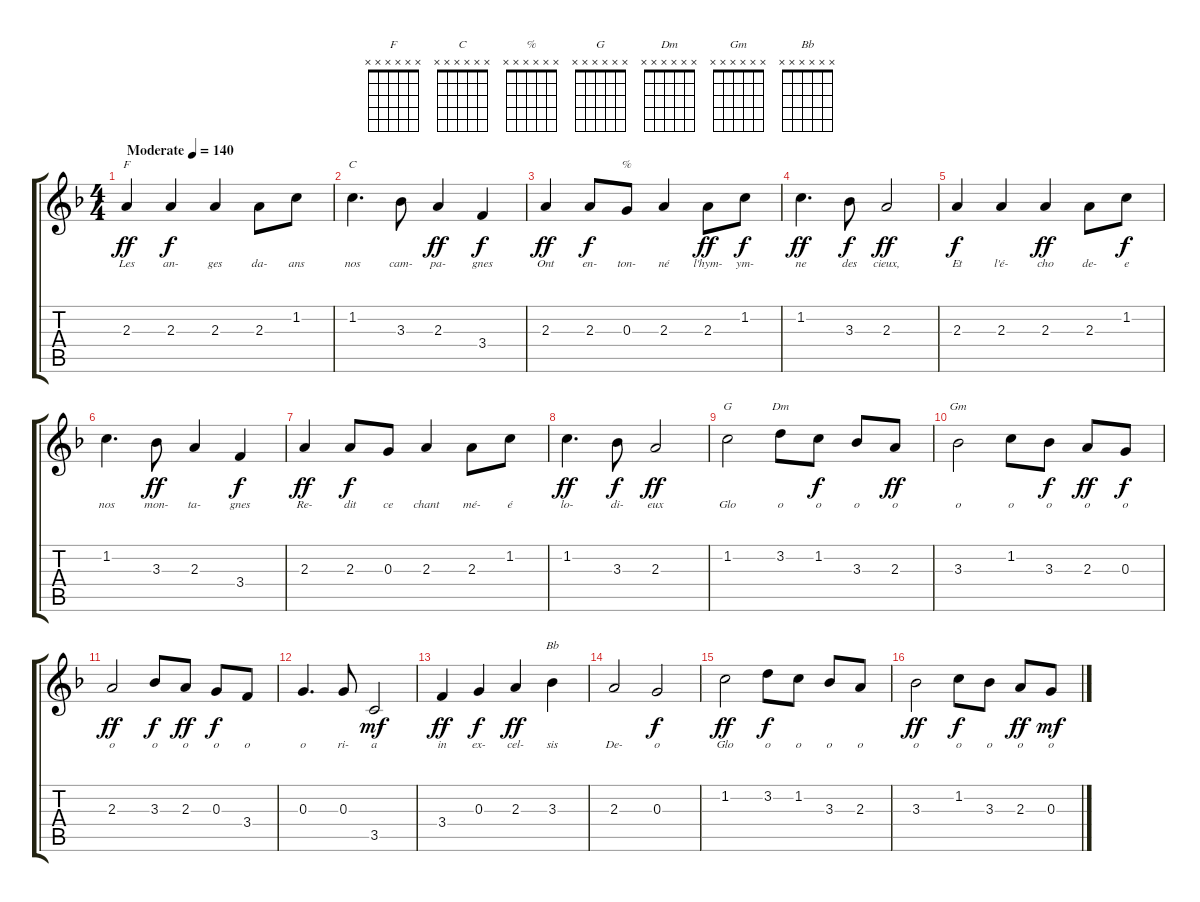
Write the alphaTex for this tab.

\track "" {instrument acousticguitarnylon}
\staff {score tabs}
\tuning (E4 B3 G3 D3 A2 E2) {hide}
\chord ("F" x x x x x x)
\chord ("C" x x x x x x)
\chord ("%" x x x x x x)
\chord ("G" x x x x x x)
\chord ("Dm" x x x x x x)
\chord ("Gm" x x x x x x)
\chord ("Bb" x x x x x x)
\ts (4 4)
\tempo (140 "Moderate")
\clef g2
\ks f
2.3.4{ch "F" lyrics (0 "Les") lyrics (1 "") lyrics (2 "") lyrics (3 "") lyrics (4 "") dy ff instrument acousticguitarnylon} 2.3.4{lyrics (0 "an-") lyrics (1 "") lyrics (2 "") lyrics (3 "") lyrics (4 "") dy f} 2.3.4{lyrics (0 "ges") lyrics (1 "") lyrics (2 "") lyrics (3 "") lyrics (4 "")} 2.3.8{lyrics (0 "da-") lyrics (1 "") lyrics (2 "") lyrics (3 "") lyrics (4 "")} 1.2.8{lyrics (0 "ans") lyrics (1 "") lyrics (2 "") lyrics (3 "") lyrics (4 "")} |
1.2.4{d ch "C" lyrics (0 "nos") lyrics (1 "") lyrics (2 "") lyrics (3 "") lyrics (4 "")} 3.3.8{lyrics (0 "cam-") lyrics (1 "") lyrics (2 "") lyrics (3 "") lyrics (4 "")} 2.3.4{lyrics (0 "pa-") lyrics (1 "") lyrics (2 "") lyrics (3 "") lyrics (4 "") dy ff} 3.4.4{lyrics (0 "gnes") lyrics (1 "") lyrics (2 "") lyrics (3 "") lyrics (4 "") dy f} |
2.3.4{lyrics (0 "Ont") lyrics (1 "") lyrics (2 "") lyrics (3 "") lyrics (4 "") dy ff} 2.3.8{lyrics (0 "en-") lyrics (1 "") lyrics (2 "") lyrics (3 "") lyrics (4 "") dy f} 0.3.8{ch "%" lyrics (0 "ton-") lyrics (1 "") lyrics (2 "") lyrics (3 "") lyrics (4 "")} 2.3.4{lyrics (0 "né") lyrics (1 "") lyrics (2 "") lyrics (3 "") lyrics (4 "")} 2.3.8{lyrics (0 "l'hym-") lyrics (1 "") lyrics (2 "") lyrics (3 "") lyrics (4 "") dy ff} 1.2.8{lyrics (0 "ym-") lyrics (1 "") lyrics (2 "") lyrics (3 "") lyrics (4 "") dy f} |
1.2.4{d lyrics (0 "ne") lyrics (1 "") lyrics (2 "") lyrics (3 "") lyrics (4 "") dy ff} 3.3.8{lyrics (0 "des") lyrics (1 "") lyrics (2 "") lyrics (3 "") lyrics (4 "") dy f} 2.3.2{lyrics (0 "cieux,") lyrics (1 "") lyrics (2 "") lyrics (3 "") lyrics (4 "") dy ff} |
2.3.4{lyrics (0 "Et") lyrics (1 "") lyrics (2 "") lyrics (3 "") lyrics (4 "") dy f} 2.3.4{lyrics (0 "l'é-") lyrics (1 "") lyrics (2 "") lyrics (3 "") lyrics (4 "")} 2.3.4{lyrics (0 "cho") lyrics (1 "") lyrics (2 "") lyrics (3 "") lyrics (4 "") dy ff} 2.3.8{lyrics (0 "de-") lyrics (1 "") lyrics (2 "") lyrics (3 "") lyrics (4 "")} 1.2.8{lyrics (0 "e") lyrics (1 "") lyrics (2 "") lyrics (3 "") lyrics (4 "") dy f} |
1.2.4{d lyrics (0 "nos") lyrics (1 "") lyrics (2 "") lyrics (3 "") lyrics (4 "")} 3.3.8{lyrics (0 "mon-") lyrics (1 "") lyrics (2 "") lyrics (3 "") lyrics (4 "") dy ff} 2.3.4{lyrics (0 "ta-") lyrics (1 "") lyrics (2 "") lyrics (3 "") lyrics (4 "")} 3.4.4{lyrics (0 "gnes") lyrics (1 "") lyrics (2 "") lyrics (3 "") lyrics (4 "") dy f} |
2.3.4{lyrics (0 "Re-") lyrics (1 "") lyrics (2 "") lyrics (3 "") lyrics (4 "") dy ff} 2.3.8{lyrics (0 "dit") lyrics (1 "") lyrics (2 "") lyrics (3 "") lyrics (4 "") dy f} 0.3.8{lyrics (0 "ce") lyrics (1 "") lyrics (2 "") lyrics (3 "") lyrics (4 "")} 2.3.4{lyrics (0 "chant") lyrics (1 "") lyrics (2 "") lyrics (3 "") lyrics (4 "")} 2.3.8{lyrics (0 "mé-") lyrics (1 "") lyrics (2 "") lyrics (3 "") lyrics (4 "")} 1.2.8{lyrics (0 "é") lyrics (1 "") lyrics (2 "") lyrics (3 "") lyrics (4 "")} |
1.2.4{d lyrics (0 "lo-") lyrics (1 "") lyrics (2 "") lyrics (3 "") lyrics (4 "") dy ff} 3.3.8{lyrics (0 "di-") lyrics (1 "") lyrics (2 "") lyrics (3 "") lyrics (4 "") dy f} 2.3.2{lyrics (0 "eux") lyrics (1 "") lyrics (2 "") lyrics (3 "") lyrics (4 "") dy ff} |
1.2.2{ch "G" lyrics (0 "Glo") lyrics (1 "") lyrics (2 "") lyrics (3 "") lyrics (4 "")} 3.2.8{ch "Dm" lyrics (0 "o") lyrics (1 "") lyrics (2 "") lyrics (3 "") lyrics (4 "")} 1.2.8{lyrics (0 "o") lyrics (1 "") lyrics (2 "") lyrics (3 "") lyrics (4 "") dy f} 3.3.8{lyrics (0 "o") lyrics (1 "") lyrics (2 "") lyrics (3 "") lyrics (4 "")} 2.3.8{lyrics (0 "o") lyrics (1 "") lyrics (2 "") lyrics (3 "") lyrics (4 "") dy ff} |
3.3.2{ch "Gm" lyrics (0 "o") lyrics (1 "") lyrics (2 "") lyrics (3 "") lyrics (4 "")} 1.2.8{lyrics (0 "o") lyrics (1 "") lyrics (2 "") lyrics (3 "") lyrics (4 "")} 3.3.8{lyrics (0 "o") lyrics (1 "") lyrics (2 "") lyrics (3 "") lyrics (4 "") dy f} 2.3.8{lyrics (0 "o") lyrics (1 "") lyrics (2 "") lyrics (3 "") lyrics (4 "") dy ff} 0.3.8{lyrics (0 "o") lyrics (1 "") lyrics (2 "") lyrics (3 "") lyrics (4 "") dy f} |
2.3.2{lyrics (0 "o") lyrics (1 "") lyrics (2 "") lyrics (3 "") lyrics (4 "") dy ff} 3.3.8{lyrics (0 "o") lyrics (1 "") lyrics (2 "") lyrics (3 "") lyrics (4 "") dy f} 2.3.8{lyrics (0 "o") lyrics (1 "") lyrics (2 "") lyrics (3 "") lyrics (4 "") dy ff} 0.3.8{lyrics (0 "o") lyrics (1 "") lyrics (2 "") lyrics (3 "") lyrics (4 "") dy f} 3.4.8{lyrics (0 "o") lyrics (1 "") lyrics (2 "") lyrics (3 "") lyrics (4 "")} |
0.3.4{d lyrics (0 "o") lyrics (1 "") lyrics (2 "") lyrics (3 "") lyrics (4 "")} 0.3.8{lyrics (0 "ri-") lyrics (1 "") lyrics (2 "") lyrics (3 "") lyrics (4 "")} 3.5.2{lyrics (0 "a") lyrics (1 "") lyrics (2 "") lyrics (3 "") lyrics (4 "") dy mf} |
3.4.4{lyrics (0 "in") lyrics (1 "") lyrics (2 "") lyrics (3 "") lyrics (4 "") dy ff} 0.3.4{lyrics (0 "ex-") lyrics (1 "") lyrics (2 "") lyrics (3 "") lyrics (4 "") dy f} 2.3.4{lyrics (0 "cel-") lyrics (1 "") lyrics (2 "") lyrics (3 "") lyrics (4 "") dy ff} 3.3.4{ch "Bb" lyrics (0 "sis") lyrics (1 "") lyrics (2 "") lyrics (3 "") lyrics (4 "")} |
2.3.2{lyrics (0 "De-") lyrics (1 "") lyrics (2 "") lyrics (3 "") lyrics (4 "")} 0.3.2{lyrics (0 "o") lyrics (1 "") lyrics (2 "") lyrics (3 "") lyrics (4 "") dy f} |
1.2.2{lyrics (0 "Glo") lyrics (1 "") lyrics (2 "") lyrics (3 "") lyrics (4 "") dy ff} 3.2.8{lyrics (0 "o") lyrics (1 "") lyrics (2 "") lyrics (3 "") lyrics (4 "") dy f} 1.2.8{lyrics (0 "o") lyrics (1 "") lyrics (2 "") lyrics (3 "") lyrics (4 "")} 3.3.8{lyrics (0 "o") lyrics (1 "") lyrics (2 "") lyrics (3 "") lyrics (4 "")} 2.3.8{lyrics (0 "o") lyrics (1 "") lyrics (2 "") lyrics (3 "") lyrics (4 "")} |
3.3.2{lyrics (0 "o") lyrics (1 "") lyrics (2 "") lyrics (3 "") lyrics (4 "") dy ff} 1.2.8{lyrics (0 "o") lyrics (1 "") lyrics (2 "") lyrics (3 "") lyrics (4 "") dy f} 3.3.8{lyrics (0 "o") lyrics (1 "") lyrics (2 "") lyrics (3 "") lyrics (4 "")} 2.3.8{lyrics (0 "o") lyrics (1 "") lyrics (2 "") lyrics (3 "") lyrics (4 "") dy ff} 0.3.8{lyrics (0 "o") lyrics (1 "") lyrics (2 "") lyrics (3 "") lyrics (4 "") dy mf}
